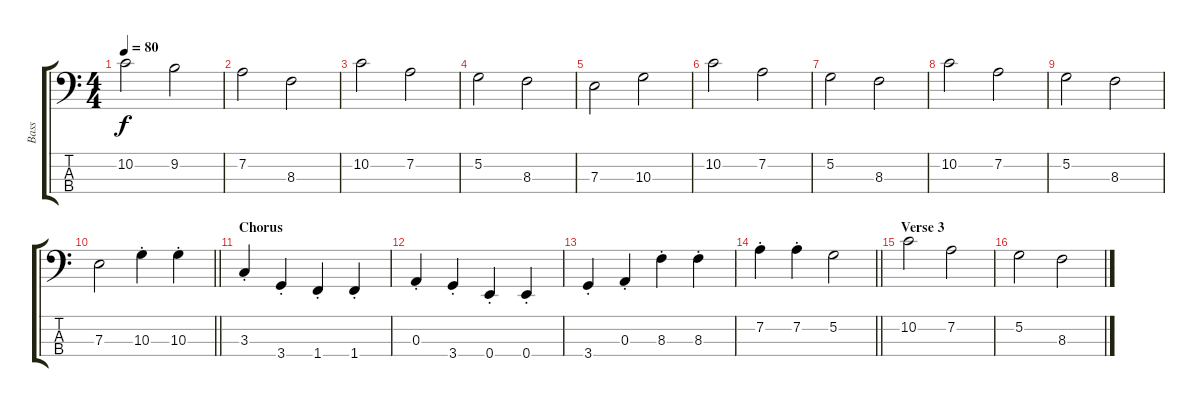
\track ("Bass" "Bass") {instrument electricbassfinger}
\staff {score tabs}
\tuning (G2 D2 A1 E1) {hide}
\ts (4 4)
\tempo 80
\clef f4
\ks c
10.2.2{dy f} 9.2.2 |
7.2.2 8.3.2 |
10.2.2 7.2.2 |
5.2.2 8.3.2 |
7.3.2 10.3.2 |
10.2.2 7.2.2 |
5.2.2 8.3.2 |
10.2.2 7.2.2 |
5.2.2 8.3.2 |
\barLineRight lightlight
7.3.2 10.3{st}.4 10.3{st}.4 |
\section ("" "Chorus")
3.3{st}.4 3.4{st}.4 1.4{st}.4 1.4{st}.4 |
0.3{st}.4 3.4{st}.4 0.4{st}.4 0.4{st}.4 |
3.4{st}.4 0.3{st}.4 8.3{st}.4 8.3{st}.4 |
\barLineRight lightlight
7.2{st}.4 7.2{st}.4 5.2.2 |
\section ("" "Verse 3")
10.2.2 7.2.2 |
5.2.2 8.3.2
